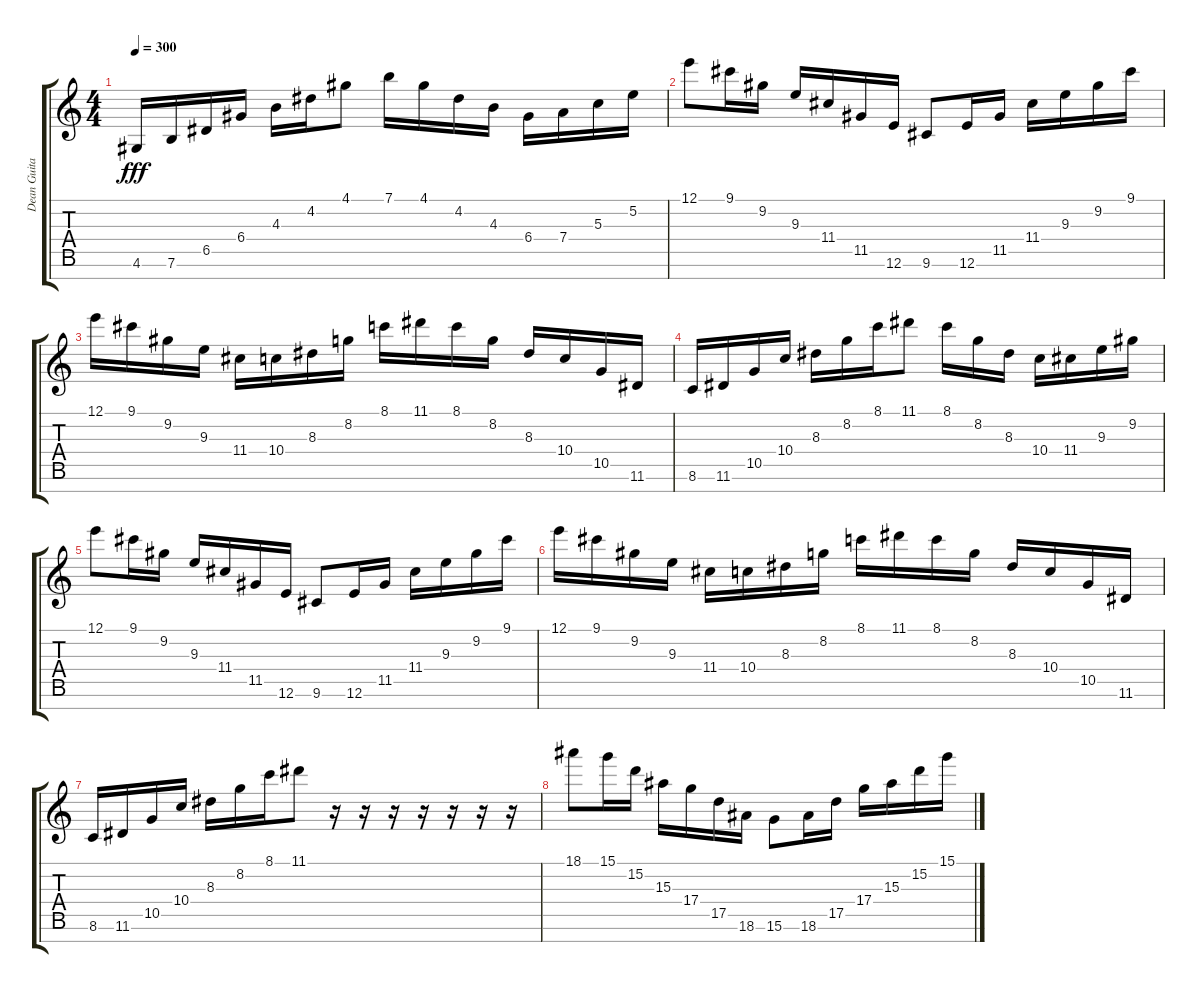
\track ("Dean Guitar (8 string)" "Dean Guita") {instrument distortionguitar}
\staff {score tabs}
\tuning (E4 B3 G3 D3 A2 E2 B1) {hide}
\ts (4 4)
\tempo 300
\clef g2
\ks c
4.6.16{dy fff} 7.6.16 6.5.16 6.4.16 4.3.16 4.2.16 4.1.8 7.1.16 4.1.16 4.2.16 4.3.16 6.4.16 7.4.16 5.3.16 5.2.16 |
12.1.8 9.1.16 9.2.16 9.3.16 11.4.16 11.5.16 12.6.16 9.6.8 12.6.16 11.5.16 11.4.16 9.3.16 9.2.16 9.1.16 |
12.1.16 9.1.16 9.2.16 9.3.16 11.4.16 10.4.16 8.3.16 8.2.16 8.1.16 11.1.16 8.1.16 8.2.16 8.3.16 10.4.16 10.5.16 11.6.16 |
8.6.16 11.6.16 10.5.16 10.4.16 8.3.16 8.2.16 8.1.16 11.1.8 8.1.16 8.2.16 8.3.16 10.4.16 11.4.16 9.3.16 9.2.16 |
12.1.8 9.1.16 9.2.16 9.3.16 11.4.16 11.5.16 12.6.16 9.6.8 12.6.16 11.5.16 11.4.16 9.3.16 9.2.16 9.1.16 |
12.1.16 9.1.16 9.2.16 9.3.16 11.4.16 10.4.16 8.3.16 8.2.16 8.1.16 11.1.16 8.1.16 8.2.16 8.3.16 10.4.16 10.5.16 11.6.16 |
8.6.16 11.6.16 10.5.16 10.4.16 8.3.16 8.2.16 8.1.16 11.1.8 r.16 r.16 r.16 r.16 r.16 r.16 r.16 |
18.1.8 15.1.16 15.2.16 15.3.16 17.4.16 17.5.16 18.6.16 15.6.8 18.6.16 17.5.16 17.4.16 15.3.16 15.2.16 15.1.16
